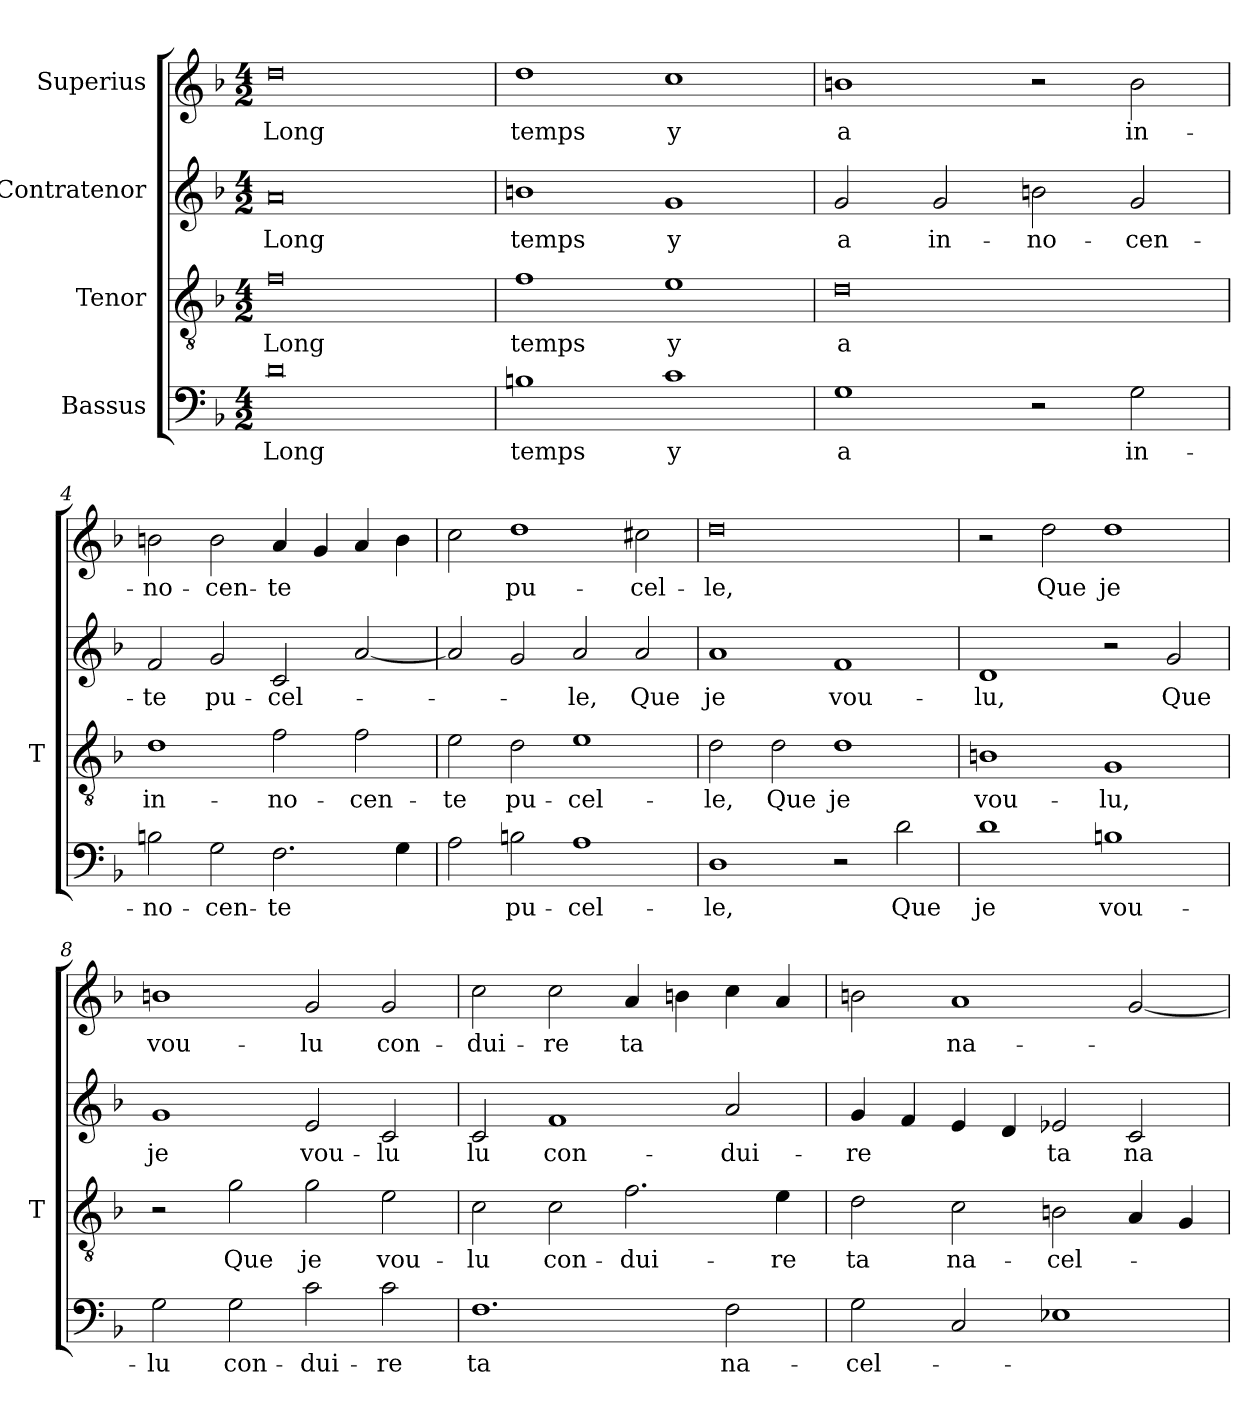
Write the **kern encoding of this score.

**kern	**text	**kern	**text	**kern	**text	**kern	**text
*part4	*part4	*part3	*part3	*part2	*part2	*part1	*part1
*staff4	*staff4	*staff3	*staff3	*staff2	*staff2	*staff1	*staff1
*I"Bassus	*	*I"Tenor	*	*I"Contratenor	*	*I"Superius	*
*	*	*I'T	*	*	*	*	*
*clefF4	*	*clefGv2	*	*clefG2	*	*clefG2	*
*k[b-]	*	*k[b-]	*	*k[b-]	*	*k[b-]	*
*M4/2	*	*M4/2	*	*M4/2	*	*M4/2	*
=1	=1	=1	=1	=1	=1	=1	=1
0d	-Long	0f	-Long	0a	-Long	0dd	-Long
=2	=2	=2	=2	=2	=2	=2	=2
1B	-temps	1f	-temps	1b	-temps	1dd	-temps
1c	-y	1e	-y	1g	-y	1cc	-y
=3	=3	=3	=3	=3	=3	=3	=3
1G	-a	0d	-a	2g	-a	1b	-a
.	.	.	.	2g	in-	.	.
2r	.	.	.	2b	no-	2r	.
2G	in-	.	.	2g	cen-	2b	in-
=4	=4	=4	=4	=4	=4	=4	=4
2B	no-	1d	in-	2f	-te	2b	no-
2G	cen-	.	.	2g	pu-	2b	cen-
2.F	-te	2f	no-	2c	cel-	4a	-te
.	.	.	.	.	.	4g	.
.	.	2f	cen-	[2a	.	4a	.
4G	.	.	.	.	.	4b	.
=5	=5	=5	=5	=5	=5	=5	=5
2A	.	2e	-te	2a]	.	2cc	.
2B	pu-	2d	pu-	2g	.	1dd	pu-
1A	cel-	1e	cel-	2a	-le,	.	.
.	.	.	.	2a	-Que	2cc#X	cel-
=6	=6	=6	=6	=6	=6	=6	=6
1D	-le,	2d	-le,	1a	-je	0dd	-le,
.	.	2d	-Que	.	.	.	.
2r	.	1d	-je	1f	vou-	.	.
2d	-Que	.	.	.	.	.	.
=7	=7	=7	=7	=7	=7	=7	=7
1d	-je	1Bn	vou-	1d	-lu,	2r	.
.	.	.	.	.	.	2dd	-Que
1B	vou-	1G	-lu,	2r	.	1dd	-je
.	.	.	.	2g	-Que	.	.
=8	=8	=8	=8	=8	=8	=8	=8
2G	-lu	2r	.	1g	-je	1b	vou-
2G	con-	2g	-Que	.	.	.	.
2c	dui-	2g	-je	2e	vou-	2g	-lu
2c	-re	2e	vou-	2c	-lu	2g	con-
=9	=9	=9	=9	=9	=9	=9	=9
1.F	-ta	2c	-lu	2c	-lu	2cc	dui-
.	.	2c	con-	1f	con-	2cc	-re
.	.	2.f	dui-	.	.	4a	-ta
.	.	.	.	.	.	4b	.
2F	na-	.	.	2a	dui-	4cc	.
.	.	4e	-re	.	.	4a	.
=10	=10	=10	=10	=10	=10	=10	=10
2G	cel-	2d	-ta	4g	-re	2b	.
.	.	.	.	4f	.	.	.
2C	.	2c	na-	4e	.	1a	na-
.	.	.	.	4d	.	.	.
1E-X	.	2Bn	cel-	2e-X	-ta	.	.
.	.	4A	.	2c	na-	[2g	.
.	.	4G	.	.	.	.	.
=	=	=	=	=	=	=	=
*-	*-	*-	*-	*-	*-	*-	*-
